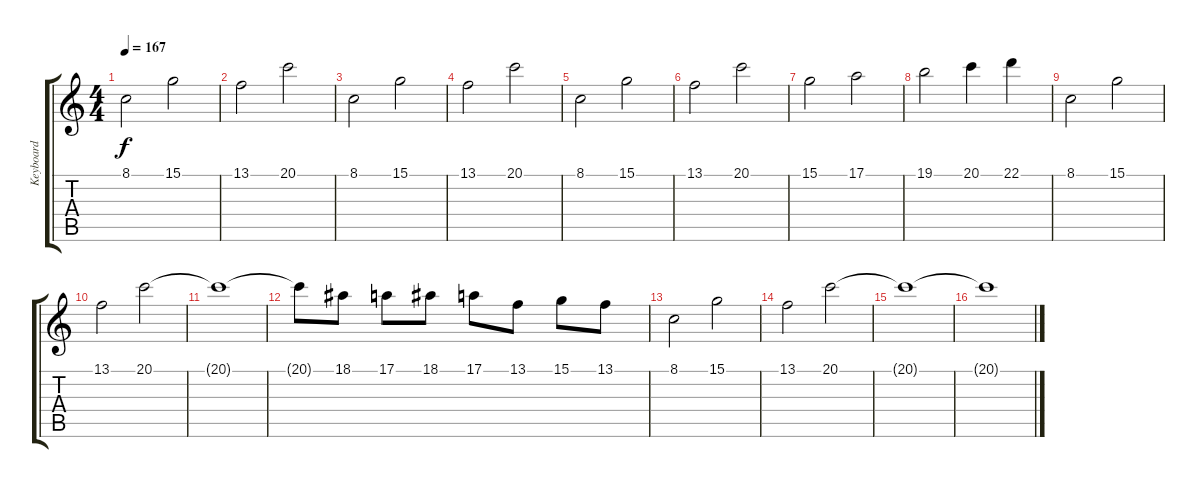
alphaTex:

\track ("Keyboard" "Keyboard") {instrument pad4choir}
\staff {score tabs}
\tuning (E4 B3 G3 D3 A2 E2) {hide}
\ts (4 4)
\tempo 167
\clef g2
\ks c
8.1.2{dy f} 15.1.2 |
13.1.2 20.1.2 |
8.1.2 15.1.2 |
13.1.2 20.1.2 |
8.1.2 15.1.2 |
13.1.2 20.1.2 |
15.1.2 17.1.2 |
19.1.2 20.1.4 22.1.4 |
8.1.2 15.1.2 |
13.1.2 20.1.2 |
20.1{t}.1 |
20.1{t}.8 18.1.8 17.1.8 18.1.8 17.1.8 13.1.8 15.1.8 13.1.8 |
8.1.2 15.1.2 |
13.1.2 20.1.2 |
20.1{t}.1 |
20.1{t}.1
